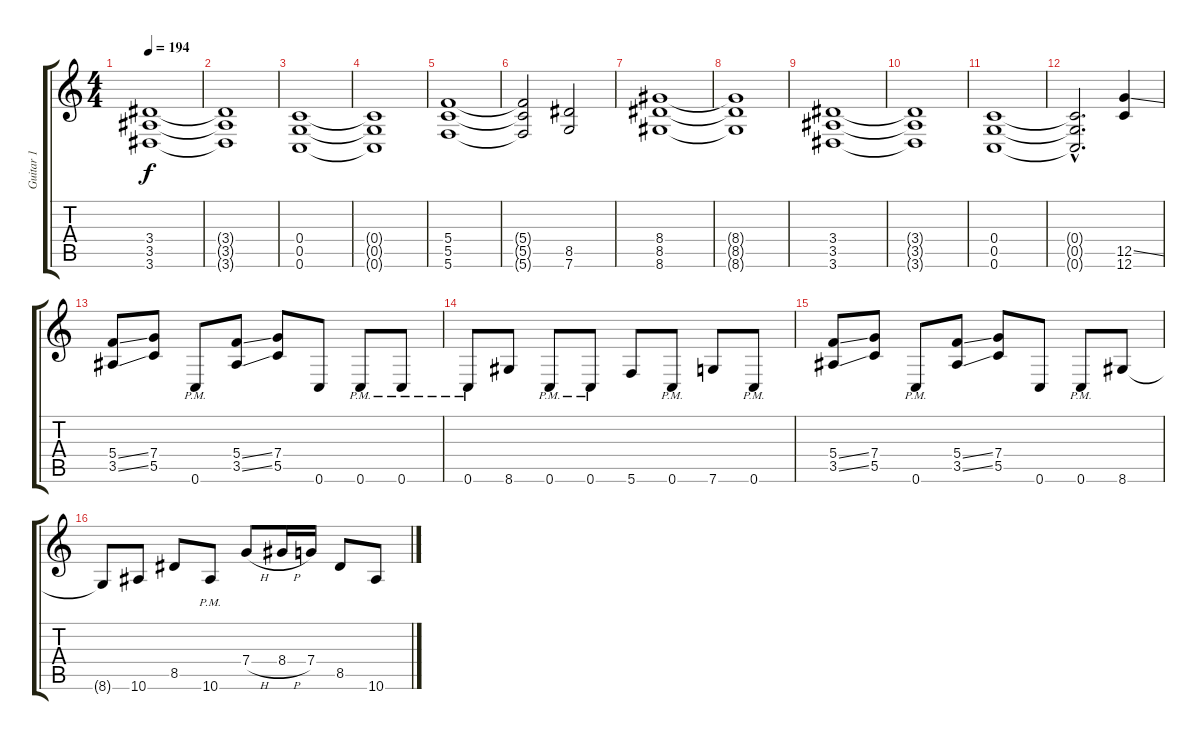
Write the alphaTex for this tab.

\track ("Guitar 1" "Guitar 1") {instrument distortionguitar}
\staff {score tabs}
\tuning (D4 A3 F3 C3 G2 C2) {hide}
\ts (4 4)
\tempo 194
\clef g2
\ks c
(3.4 3.5 3.6).1{dy f} |
(3.4{t} 3.5{t} 3.6{t}).1 |
(0.4 0.5 0.6).1 |
(0.4{t} 0.5{t} 0.6{t}).1 |
(5.4 5.5 5.6).1 |
(5.4{t} 5.5{t} 5.6{t}).2 (8.5 7.6).2 |
(8.4 8.5 8.6).1 |
(8.4{t} 8.5{t} 8.6{t}).1 |
(3.4 3.5 3.6).1 |
(3.4{t} 3.5{t} 3.6{t}).1 |
(0.4 0.5 0.6).1 |
(0.4{hac t} 0.5{hac t} 0.6{hac t}).2{d} (12.5{ss} 12.6).4 |
(5.4{ss} 3.5{ss}).8 (7.4 5.5).8 0.6{pm}.8 (5.4{ss} 3.5{ss}).8 (7.4 5.5).8 0.6.8 0.6{pm}.8 0.6{pm}.8 |
0.6{pm}.8 8.6.8 0.6{pm}.8 0.6{pm}.8 5.6.8 0.6{pm}.8 7.6.8 0.6{pm}.8 |
(5.4{ss} 3.5{ss}).8 (7.4 5.5).8 0.6{pm}.8 (5.4{ss} 3.5{ss}).8 (7.4 5.5).8 0.6.8 0.6{pm}.8 8.6.8 |
8.6{t}.8 10.6.8 8.5.8 10.6{pm}.8 7.4{h}.8 8.4{h}.16 7.4.16 8.5.8 10.6.8
